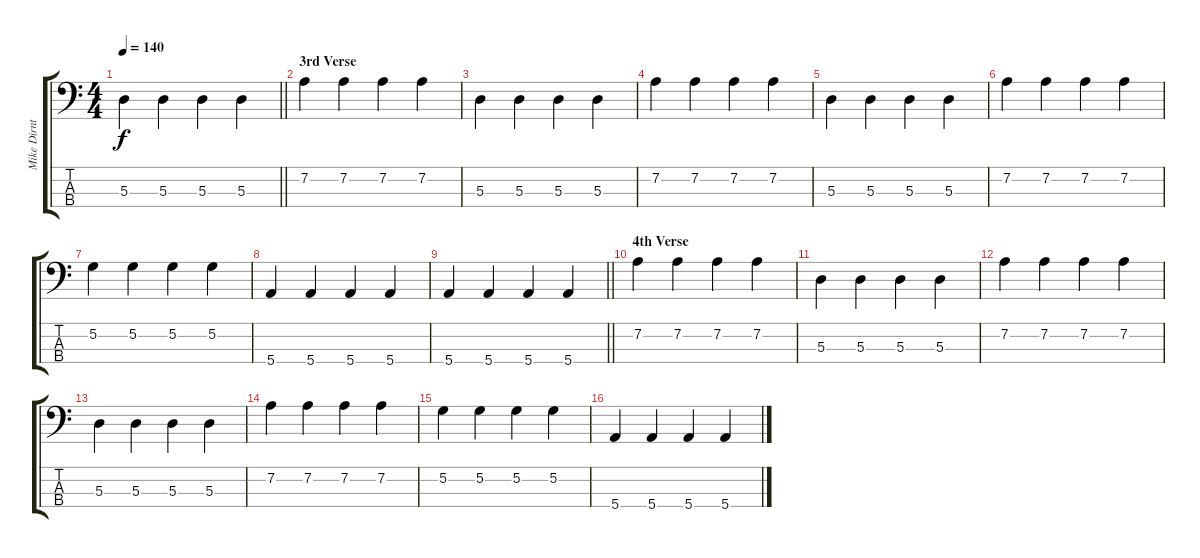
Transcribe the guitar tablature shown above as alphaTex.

\track ("Mike Dirnt (Bass)" "Mike Dirnt") {instrument electricbasspick}
\staff {score tabs}
\tuning (G2 D2 A1 E1) {hide}
\ts (4 4)
\tempo 140
\clef f4
\barLineRight lightlight
\ks c
5.3.4{dy f} 5.3.4 5.3.4 5.3.4 |
\section ("" "3rd Verse")
7.2.4 7.2.4 7.2.4 7.2.4 |
5.3.4 5.3.4 5.3.4 5.3.4 |
7.2.4 7.2.4 7.2.4 7.2.4 |
5.3.4 5.3.4 5.3.4 5.3.4 |
7.2.4 7.2.4 7.2.4 7.2.4 |
5.2.4 5.2.4 5.2.4 5.2.4 |
5.4.4 5.4.4 5.4.4 5.4.4 |
\barLineRight lightlight
5.4.4 5.4.4 5.4.4 5.4.4 |
\section ("" "4th Verse")
7.2.4 7.2.4 7.2.4 7.2.4 |
5.3.4 5.3.4 5.3.4 5.3.4 |
7.2.4 7.2.4 7.2.4 7.2.4 |
5.3.4 5.3.4 5.3.4 5.3.4 |
7.2.4 7.2.4 7.2.4 7.2.4 |
5.2.4 5.2.4 5.2.4 5.2.4 |
5.4.4 5.4.4 5.4.4 5.4.4
